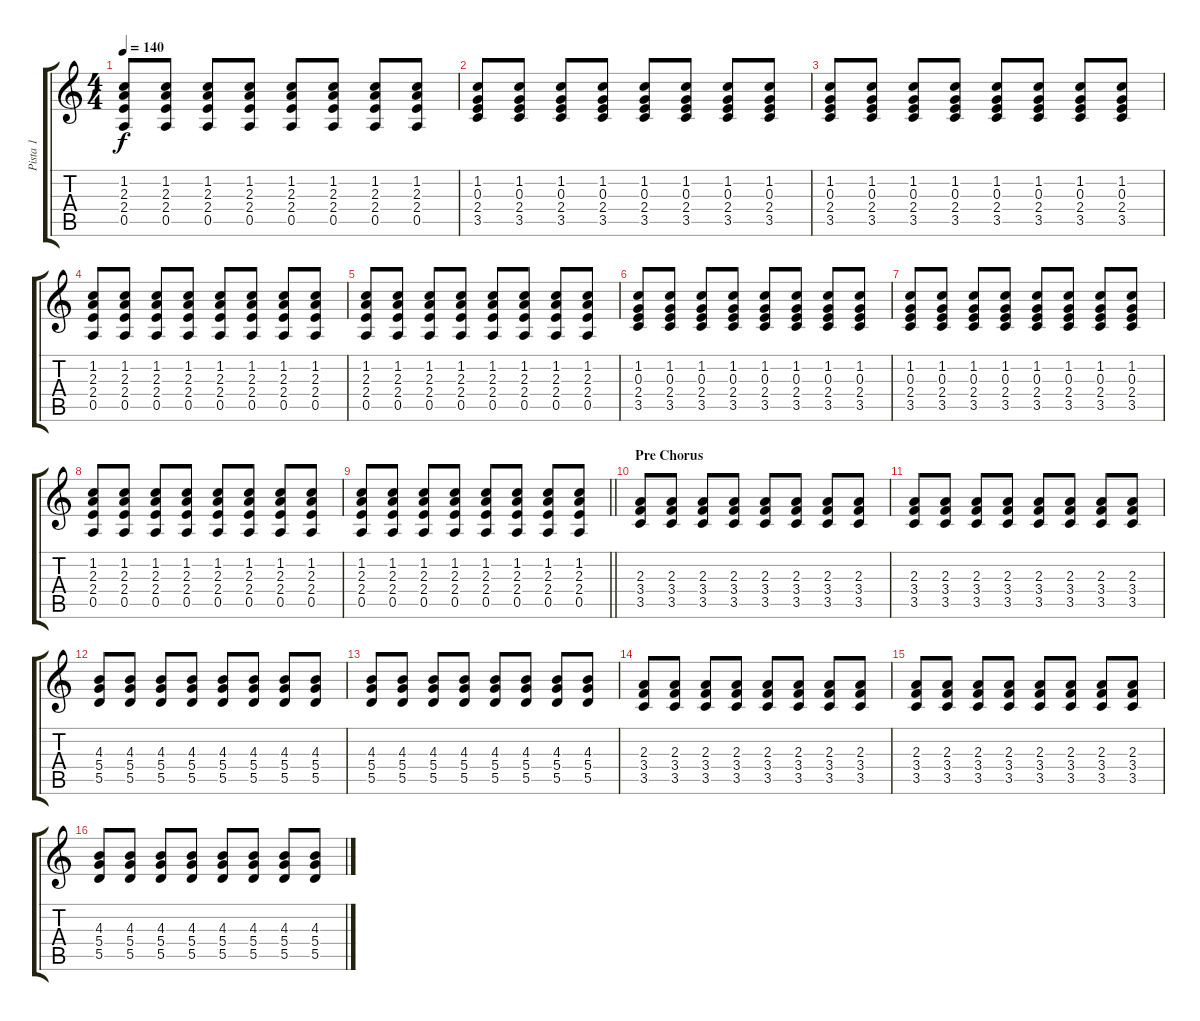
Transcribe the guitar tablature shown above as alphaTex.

\track ("Pista 1" "Pista 1") {instrument acousticguitarnylon}
\staff {score tabs}
\tuning (E4 B3 G3 D3 A2 E2) {hide}
\ts (4 4)
\tempo 140
\clef g2
\ks c
(1.2 2.3 2.4 0.5).8{dy f} (1.2 2.3 2.4 0.5).8 (1.2 2.3 2.4 0.5).8 (1.2 2.3 2.4 0.5).8 (1.2 2.3 2.4 0.5).8 (1.2 2.3 2.4 0.5).8 (1.2 2.3 2.4 0.5).8 (1.2 2.3 2.4 0.5).8 |
(1.2 0.3 2.4 3.5).8 (1.2 0.3 2.4 3.5).8 (1.2 0.3 2.4 3.5).8 (1.2 0.3 2.4 3.5).8 (1.2 0.3 2.4 3.5).8 (1.2 0.3 2.4 3.5).8 (1.2 0.3 2.4 3.5).8 (1.2 0.3 2.4 3.5).8 |
(1.2 0.3 2.4 3.5).8 (1.2 0.3 2.4 3.5).8 (1.2 0.3 2.4 3.5).8 (1.2 0.3 2.4 3.5).8 (1.2 0.3 2.4 3.5).8 (1.2 0.3 2.4 3.5).8 (1.2 0.3 2.4 3.5).8 (1.2 0.3 2.4 3.5).8 |
(1.2 2.3 2.4 0.5).8 (1.2 2.3 2.4 0.5).8 (1.2 2.3 2.4 0.5).8 (1.2 2.3 2.4 0.5).8 (1.2 2.3 2.4 0.5).8 (1.2 2.3 2.4 0.5).8 (1.2 2.3 2.4 0.5).8 (1.2 2.3 2.4 0.5).8 |
(1.2 2.3 2.4 0.5).8 (1.2 2.3 2.4 0.5).8 (1.2 2.3 2.4 0.5).8 (1.2 2.3 2.4 0.5).8 (1.2 2.3 2.4 0.5).8 (1.2 2.3 2.4 0.5).8 (1.2 2.3 2.4 0.5).8 (1.2 2.3 2.4 0.5).8 |
(1.2 0.3 2.4 3.5).8 (1.2 0.3 2.4 3.5).8 (1.2 0.3 2.4 3.5).8 (1.2 0.3 2.4 3.5).8 (1.2 0.3 2.4 3.5).8 (1.2 0.3 2.4 3.5).8 (1.2 0.3 2.4 3.5).8 (1.2 0.3 2.4 3.5).8 |
(1.2 0.3 2.4 3.5).8 (1.2 0.3 2.4 3.5).8 (1.2 0.3 2.4 3.5).8 (1.2 0.3 2.4 3.5).8 (1.2 0.3 2.4 3.5).8 (1.2 0.3 2.4 3.5).8 (1.2 0.3 2.4 3.5).8 (1.2 0.3 2.4 3.5).8 |
(1.2 2.3 2.4 0.5).8 (1.2 2.3 2.4 0.5).8 (1.2 2.3 2.4 0.5).8 (1.2 2.3 2.4 0.5).8 (1.2 2.3 2.4 0.5).8 (1.2 2.3 2.4 0.5).8 (1.2 2.3 2.4 0.5).8 (1.2 2.3 2.4 0.5).8 |
\barLineRight lightlight
(1.2 2.3 2.4 0.5).8 (1.2 2.3 2.4 0.5).8 (1.2 2.3 2.4 0.5).8 (1.2 2.3 2.4 0.5).8 (1.2 2.3 2.4 0.5).8 (1.2 2.3 2.4 0.5).8 (1.2 2.3 2.4 0.5).8 (1.2 2.3 2.4 0.5).8 |
\section ("" "Pre Chorus")
(2.3 3.4 3.5).8 (2.3 3.4 3.5).8 (2.3 3.4 3.5).8 (2.3 3.4 3.5).8 (2.3 3.4 3.5).8 (2.3 3.4 3.5).8 (2.3 3.4 3.5).8 (2.3 3.4 3.5).8 |
(2.3 3.4 3.5).8 (2.3 3.4 3.5).8 (2.3 3.4 3.5).8 (2.3 3.4 3.5).8 (2.3 3.4 3.5).8 (2.3 3.4 3.5).8 (2.3 3.4 3.5).8 (2.3 3.4 3.5).8 |
(4.3 5.4 5.5).8 (4.3 5.4 5.5).8 (4.3 5.4 5.5).8 (4.3 5.4 5.5).8 (4.3 5.4 5.5).8 (4.3 5.4 5.5).8 (4.3 5.4 5.5).8 (4.3 5.4 5.5).8 |
(4.3 5.4 5.5).8 (4.3 5.4 5.5).8 (4.3 5.4 5.5).8 (4.3 5.4 5.5).8 (4.3 5.4 5.5).8 (4.3 5.4 5.5).8 (4.3 5.4 5.5).8 (4.3 5.4 5.5).8 |
(2.3 3.4 3.5).8 (2.3 3.4 3.5).8 (2.3 3.4 3.5).8 (2.3 3.4 3.5).8 (2.3 3.4 3.5).8 (2.3 3.4 3.5).8 (2.3 3.4 3.5).8 (2.3 3.4 3.5).8 |
(2.3 3.4 3.5).8 (2.3 3.4 3.5).8 (2.3 3.4 3.5).8 (2.3 3.4 3.5).8 (2.3 3.4 3.5).8 (2.3 3.4 3.5).8 (2.3 3.4 3.5).8 (2.3 3.4 3.5).8 |
(4.3 5.4 5.5).8 (4.3 5.4 5.5).8 (4.3 5.4 5.5).8 (4.3 5.4 5.5).8 (4.3 5.4 5.5).8 (4.3 5.4 5.5).8 (4.3 5.4 5.5).8 (4.3 5.4 5.5).8
